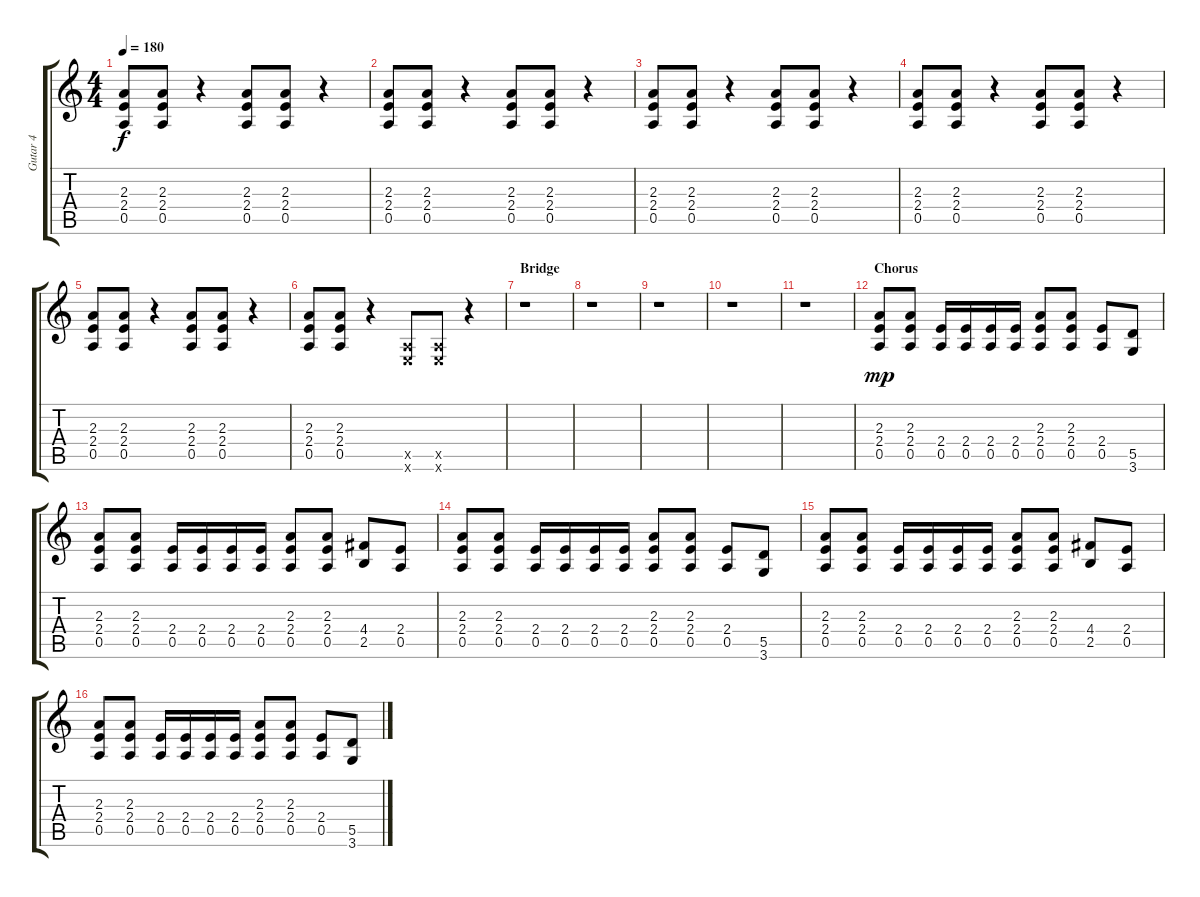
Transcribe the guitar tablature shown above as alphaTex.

\track ("Gutar 4" "Gutar 4") {instrument overdrivenguitar}
\staff {score tabs}
\tuning (E4 B3 G3 D3 A2 E2) {hide}
\ts (4 4)
\tempo 180
\clef g2
\ks c
(2.3 2.4 0.5).8{dy f} (2.3 2.4 0.5).8 r.4 (2.3 2.4 0.5).8 (2.3 2.4 0.5).8 r.4 |
(2.3 2.4 0.5).8 (2.3 2.4 0.5).8 r.4 (2.3 2.4 0.5).8 (2.3 2.4 0.5).8 r.4 |
(2.3 2.4 0.5).8 (2.3 2.4 0.5).8 r.4 (2.3 2.4 0.5).8 (2.3 2.4 0.5).8 r.4 |
(2.3 2.4 0.5).8 (2.3 2.4 0.5).8 r.4 (2.3 2.4 0.5).8 (2.3 2.4 0.5).8 r.4 |
(2.3 2.4 0.5).8 (2.3 2.4 0.5).8 r.4 (2.3 2.4 0.5).8 (2.3 2.4 0.5).8 r.4 |
(2.3 2.4 0.5).8 (2.3 2.4 0.5).8 r.4 (0.5{x} 0.6{x}).8 (0.5{x} 0.6{x}).8 r.4 |
\section ("" "Bridge")
r.1 |
r.1 |
r.1 |
r.1 |
r.1 |
\section ("" "Chorus")
(2.3 2.4 0.5).8{dy mp} (2.3 2.4 0.5).8 (2.4 0.5).16 (2.4 0.5).16 (2.4 0.5).16 (2.4 0.5).16 (2.3 2.4 0.5).8 (2.3 2.4 0.5).8 (2.4 0.5).8 (5.5 3.6).8 |
(2.3 2.4 0.5).8 (2.3 2.4 0.5).8 (2.4 0.5).16 (2.4 0.5).16 (2.4 0.5).16 (2.4 0.5).16 (2.3 2.4 0.5).8 (2.3 2.4 0.5).8 (4.4 2.5).8 (2.4 0.5).8 |
(2.3 2.4 0.5).8 (2.3 2.4 0.5).8 (2.4 0.5).16 (2.4 0.5).16 (2.4 0.5).16 (2.4 0.5).16 (2.3 2.4 0.5).8 (2.3 2.4 0.5).8 (2.4 0.5).8 (5.5 3.6).8 |
(2.3 2.4 0.5).8 (2.3 2.4 0.5).8 (2.4 0.5).16 (2.4 0.5).16 (2.4 0.5).16 (2.4 0.5).16 (2.3 2.4 0.5).8 (2.3 2.4 0.5).8 (4.4 2.5).8 (2.4 0.5).8 |
(2.3 2.4 0.5).8 (2.3 2.4 0.5).8 (2.4 0.5).16 (2.4 0.5).16 (2.4 0.5).16 (2.4 0.5).16 (2.3 2.4 0.5).8 (2.3 2.4 0.5).8 (2.4 0.5).8 (5.5 3.6).8
